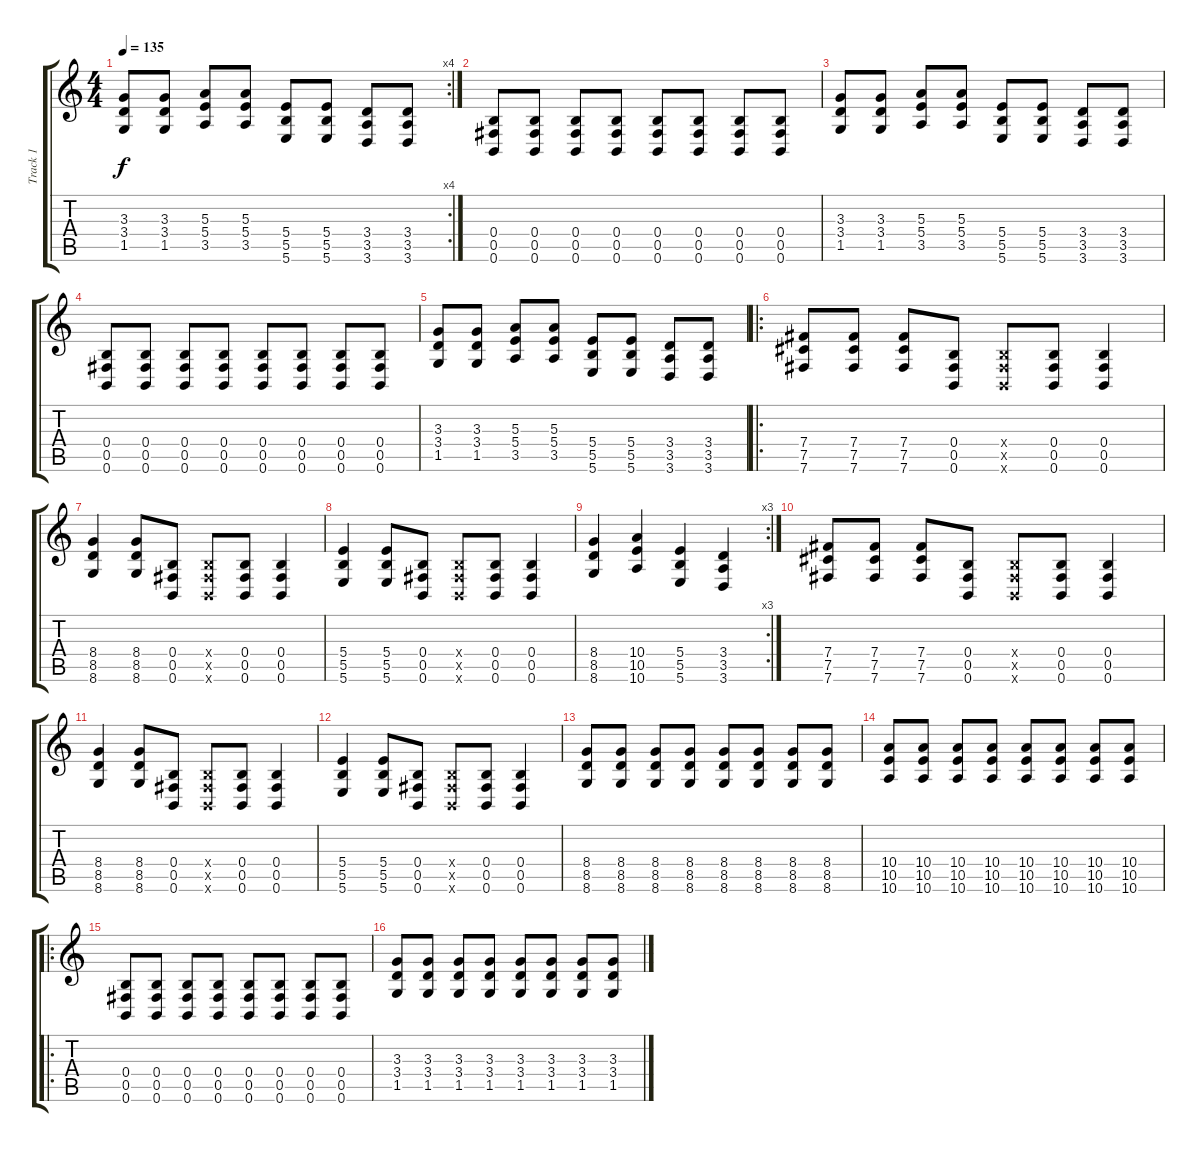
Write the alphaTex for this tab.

\track ("Track 1" "Track 1") {instrument distortionguitar}
\staff {score tabs}
\tuning (Db4 Ab3 E3 B2 Gb2 B1) {hide}
\rc 4
\ts (4 4)
\tempo 135
\clef g2
\ks c
(3.3 3.4 1.5).8{dy f} (3.3 3.4 1.5).8 (5.3 5.4 3.5).8 (5.3 5.4 3.5).8 (5.4 5.5 5.6).8 (5.4 5.5 5.6).8 (3.4 3.5 3.6).8 (3.4 3.5 3.6).8 |
(0.4 0.5 0.6).8 (0.4 0.5 0.6).8 (0.4 0.5 0.6).8 (0.4 0.5 0.6).8 (0.4 0.5 0.6).8 (0.4 0.5 0.6).8 (0.4 0.5 0.6).8 (0.4 0.5 0.6).8 |
(3.3 3.4 1.5).8 (3.3 3.4 1.5).8 (5.3 5.4 3.5).8 (5.3 5.4 3.5).8 (5.4 5.5 5.6).8 (5.4 5.5 5.6).8 (3.4 3.5 3.6).8 (3.4 3.5 3.6).8 |
(0.4 0.5 0.6).8 (0.4 0.5 0.6).8 (0.4 0.5 0.6).8 (0.4 0.5 0.6).8 (0.4 0.5 0.6).8 (0.4 0.5 0.6).8 (0.4 0.5 0.6).8 (0.4 0.5 0.6).8 |
(3.3 3.4 1.5).8 (3.3 3.4 1.5).8 (5.3 5.4 3.5).8 (5.3 5.4 3.5).8 (5.4 5.5 5.6).8 (5.4 5.5 5.6).8 (3.4 3.5 3.6).8 (3.4 3.5 3.6).8 |
\ro
(7.4 7.5 7.6).8 (7.4 7.5 7.6).8 (7.4 7.5 7.6).8 (0.4 0.5 0.6).8 (0.4{x} 0.5{x} 0.6{x}).8 (0.4 0.5 0.6).8 (0.4 0.5 0.6).4 |
(8.4 8.5 8.6).4 (8.4 8.5 8.6).8 (0.4 0.5 0.6).8 (0.4{x} 0.5{x} 0.6{x}).8 (0.4 0.5 0.6).8 (0.4 0.5 0.6).4 |
(5.4 5.5 5.6).4 (5.4 5.5 5.6).8 (0.4 0.5 0.6).8 (0.4{x} 0.5{x} 0.6{x}).8 (0.4 0.5 0.6).8 (0.4 0.5 0.6).4 |
\rc 3
(8.4 8.5 8.6).4 (10.4 10.5 10.6).4 (5.4 5.5 5.6).4 (3.4 3.5 3.6).4 |
(7.4 7.5 7.6).8 (7.4 7.5 7.6).8 (7.4 7.5 7.6).8 (0.4 0.5 0.6).8 (0.4{x} 0.5{x} 0.6{x}).8 (0.4 0.5 0.6).8 (0.4 0.5 0.6).4 |
(8.4 8.5 8.6).4 (8.4 8.5 8.6).8 (0.4 0.5 0.6).8 (0.4{x} 0.5{x} 0.6{x}).8 (0.4 0.5 0.6).8 (0.4 0.5 0.6).4 |
(5.4 5.5 5.6).4 (5.4 5.5 5.6).8 (0.4 0.5 0.6).8 (0.4{x} 0.5{x} 0.6{x}).8 (0.4 0.5 0.6).8 (0.4 0.5 0.6).4 |
(8.4 8.5 8.6).8 (8.4 8.5 8.6).8 (8.4 8.5 8.6).8 (8.4 8.5 8.6).8 (8.4 8.5 8.6).8 (8.4 8.5 8.6).8 (8.4 8.5 8.6).8 (8.4 8.5 8.6).8 |
(10.4 10.5 10.6).8 (10.4 10.5 10.6).8 (10.4 10.5 10.6).8 (10.4 10.5 10.6).8 (10.4 10.5 10.6).8 (10.4 10.5 10.6).8 (10.4 10.5 10.6).8 (10.4 10.5 10.6).8 |
\ro
(0.4 0.5 0.6).8 (0.4 0.5 0.6).8 (0.4 0.5 0.6).8 (0.4 0.5 0.6).8 (0.4 0.5 0.6).8 (0.4 0.5 0.6).8 (0.4 0.5 0.6).8 (0.4 0.5 0.6).8 |
(3.3 3.4 1.5).8 (3.3 3.4 1.5).8 (3.3 3.4 1.5).8 (3.3 3.4 1.5).8 (3.3 3.4 1.5).8 (3.3 3.4 1.5).8 (3.3 3.4 1.5).8 (3.3 3.4 1.5).8
